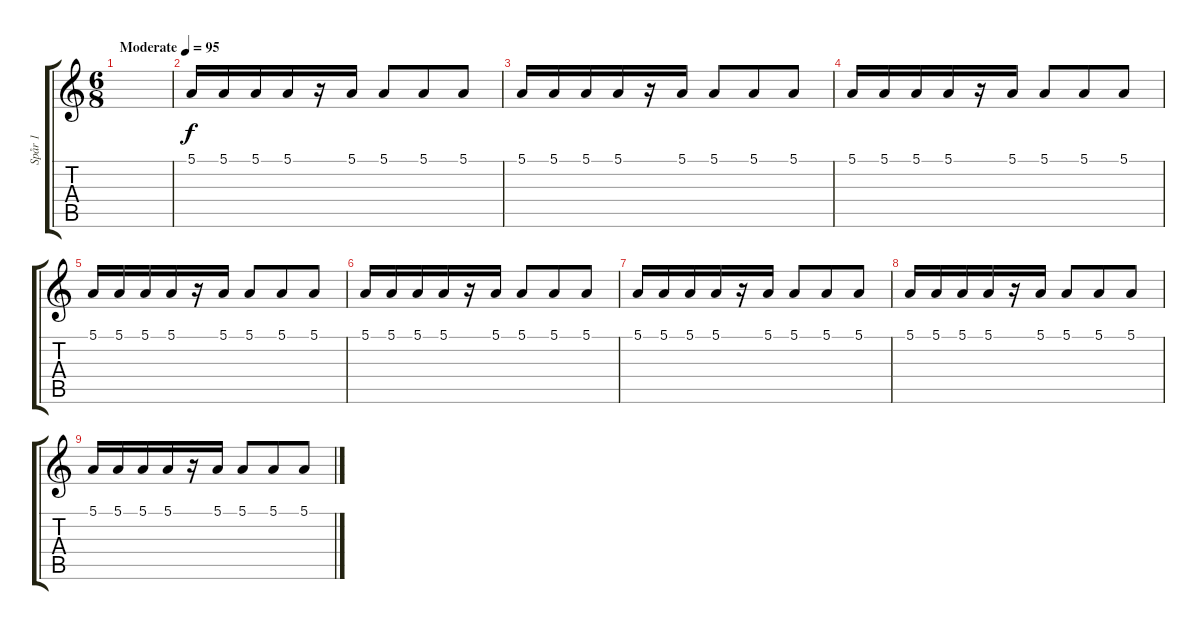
\track ("Spår 1" "Spår 1") {instrument bassoon}
\staff {score tabs}
\tuning (E4 B3 G3 D3 A2 E2) {hide}
\ts (6 8)
\tempo (95 "Moderate")
\clef g2
\ks c
|
5.1.16 5.1.16 5.1.16 5.1.16 r.16 5.1.16 5.1.8 5.1.8 5.1.8 |
5.1.16 5.1.16 5.1.16 5.1.16 r.16 5.1.16 5.1.8 5.1.8 5.1.8 |
5.1.16 5.1.16 5.1.16 5.1.16 r.16 5.1.16 5.1.8 5.1.8 5.1.8 |
5.1.16 5.1.16 5.1.16 5.1.16 r.16 5.1.16 5.1.8 5.1.8 5.1.8 |
5.1.16 5.1.16 5.1.16 5.1.16 r.16 5.1.16 5.1.8 5.1.8 5.1.8 |
5.1.16 5.1.16 5.1.16 5.1.16 r.16 5.1.16 5.1.8 5.1.8 5.1.8 |
5.1.16 5.1.16 5.1.16 5.1.16 r.16 5.1.16 5.1.8 5.1.8 5.1.8 |
5.1.16 5.1.16 5.1.16 5.1.16 r.16 5.1.16 5.1.8 5.1.8 5.1.8
